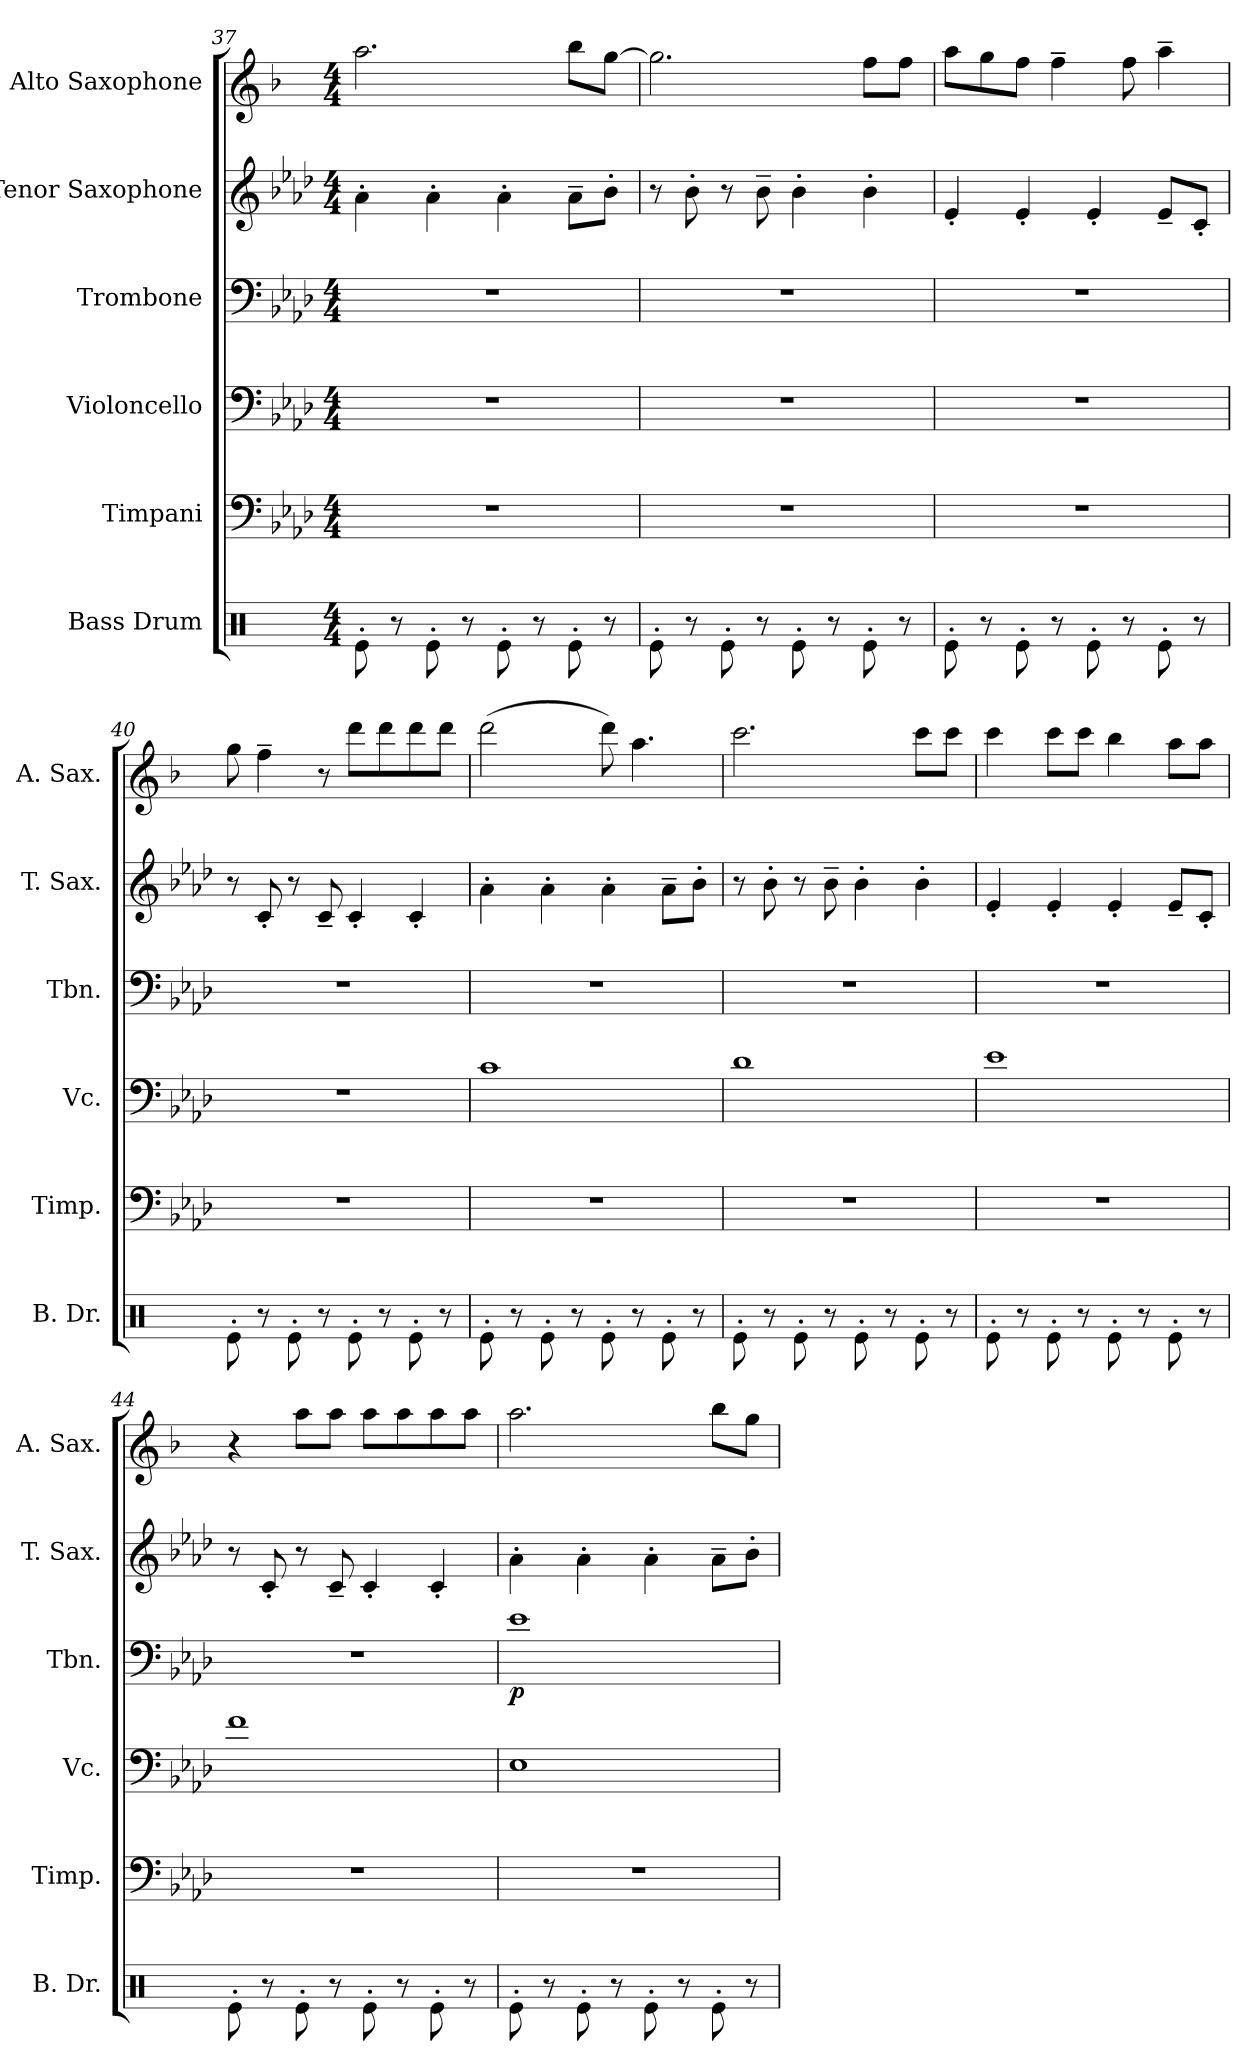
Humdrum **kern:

**kern	**kern	**kern	**kern	**dynam	**kern	**kern
*part6	*part5	*part4	*part3	*part3	*part2	*part1
*staff6	*staff5	*staff4	*staff3	*staff3	*staff2	*staff1
*I"Bass Drum	*I"Timpani	*I"Violoncello	*I"Trombone	*	*I"Tenor Saxophone	*I"Alto Saxophone
*I'B. Dr.	*I'Timp.	*I'Vc.	*I'Tbn.	*	*I'T. Sax.	*I'A. Sax.
*clefX	*clefF4	*clefF4	*clefF4	*	*clefG2	*clefG2
*	*	*	*	*	*ITrd8c14	*ITrd5c9
*k[]	*k[b-e-a-d-]	*k[b-e-a-d-]	*k[b-e-a-d-]	*	*k[b-e-a-d-]	*k[b-e-a-d-]
*M4/4	*M4/4	*M4/4	*M4/4	*	*M4/4	*M4/4
=37	=37	=37	=37	=37	=37	=37
8Re'\	1r	1r	1r	.	4A-'\	2.cc\
8r	.	.	.	.	.	.
8Re'\	.	.	.	.	4A-'\	.
8r	.	.	.	.	.	.
8Re'\	.	.	.	.	4A-'\	.
8r	.	.	.	.	.	.
8Re'\	.	.	.	.	8A-~\L	8dd-\L
8r	.	.	.	.	8B-'\J	[8b-\J
=38	=38	=38	=38	=38	=38	=38
8Re'\	1r	1r	1r	.	8r	2.b-\]
8r	.	.	.	.	8B-'\	.
8Re'\	.	.	.	.	8r	.
8r	.	.	.	.	8B-~\	.
8Re'\	.	.	.	.	4B-'\	.
8r	.	.	.	.	.	.
8Re'\	.	.	.	.	4B-'\	8a-\L
8r	.	.	.	.	.	8a-\J
=39	=39	=39	=39	=39	=39	=39
8Re'\	1r	1r	1r	.	4E-'/	8cc\L
8r	.	.	.	.	.	8b-\
8Re'\	.	.	.	.	4E-'/	8a-\J
8r	.	.	.	.	.	4a-~\
8Re'\	.	.	.	.	4E-'/	.
8r	.	.	.	.	.	8a-\
8Re'\	.	.	.	.	8E-~/L	4cc~\
8r	.	.	.	.	8C'/J	.
!!LO:PB:g=z
=40	=40	=40	=40	=40	=40	=40
8Re'\	1r	1r	1r	.	8r	8b-\
8r	.	.	.	.	8C'/	4a-~\
8Re'\	.	.	.	.	8r	.
8r	.	.	.	.	8C~/	8r
8Re'\	.	.	.	.	4C'/	8ff\L
8r	.	.	.	.	.	8ff\
8Re'\	.	.	.	.	4C'/	8ff\
8r	.	.	.	.	.	8ff\J
=41	=41	=41	=41	=41	=41	=41
8Re'\	1r	1c	1r	.	4A-'\	(2ff\
8r	.	.	.	.	.	.
8Re'\	.	.	.	.	4A-'\	.
8r	.	.	.	.	.	.
8Re'\	.	.	.	.	4A-'\	8ff\)
8r	.	.	.	.	.	4.cc\
8Re'\	.	.	.	.	8A-~\L	.
8r	.	.	.	.	8B-'\J	.
=42	=42	=42	=42	=42	=42	=42
8Re'\	1r	1d-	1r	.	8r	2.ee-\
8r	.	.	.	.	8B-'\	.
8Re'\	.	.	.	.	8r	.
8r	.	.	.	.	8B-~\	.
8Re'\	.	.	.	.	4B-'\	.
8r	.	.	.	.	.	.
8Re'\	.	.	.	.	4B-'\	8ee-\L
8r	.	.	.	.	.	8ee-\J
=43	=43	=43	=43	=43	=43	=43
8Re'\	1r	1e-	1r	.	4E-'/	4ee-\
8r	.	.	.	.	.	.
8Re'\	.	.	.	.	4E-'/	8ee-\L
8r	.	.	.	.	.	8ee-\J
8Re'\	.	.	.	.	4E-'/	4dd-\
8r	.	.	.	.	.	.
8Re'\	.	.	.	.	8E-~/L	8cc\L
8r	.	.	.	.	8C'/J	8cc\J
!!LO:LB:g=z
=44	=44	=44	=44	=44	=44	=44
8Re'\	1r	1f	1r	.	8r	4r
8r	.	.	.	.	8C'/	.
8Re'\	.	.	.	.	8r	8cc\L
8r	.	.	.	.	8C~/	8cc\J
8Re'\	.	.	.	.	4C'/	8cc\L
8r	.	.	.	.	.	8cc\
8Re'\	.	.	.	.	4C'/	8cc\
8r	.	.	.	.	.	8cc\J
=45	=45	=45	=45	=45	=45	=45
!	!	!	!	!LO:DY:b	!	!
8Re'\	1r	1E-	1e-	p	4A-'\	2.cc\
8r	.	.	.	.	.	.
8Re'\	.	.	.	.	4A-'\	.
8r	.	.	.	.	.	.
8Re'\	.	.	.	.	4A-'\	.
8r	.	.	.	.	.	.
8Re'\	.	.	.	.	8A-~\L	8dd-\L
8r	.	.	.	.	8B-'\J	8b-\J
=	=	=	=	=	=	=
*-	*-	*-	*-	*-	*-	*-
